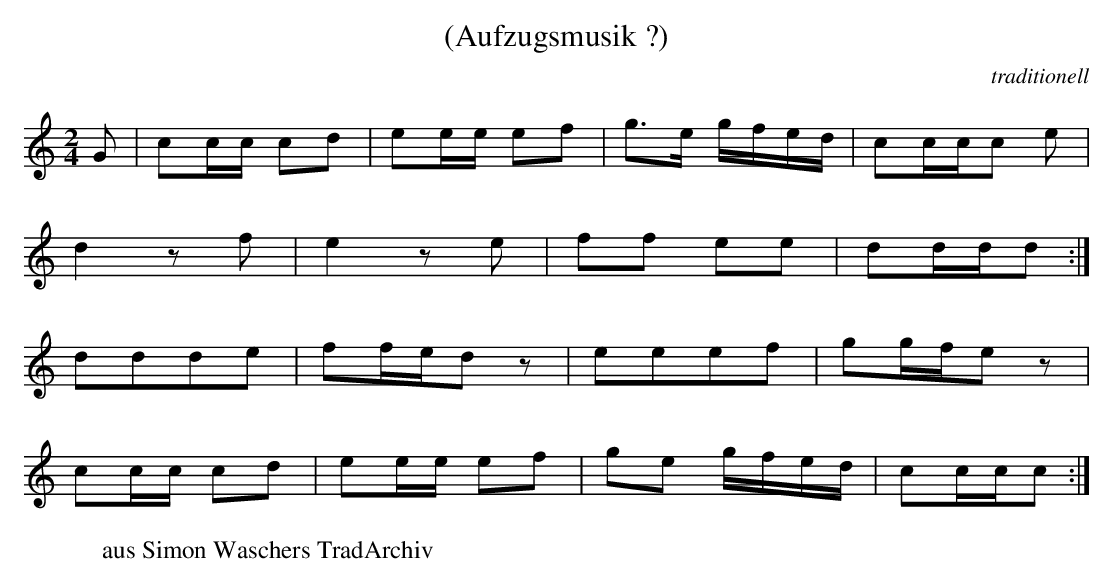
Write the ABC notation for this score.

X:1
T:(Aufzugsmusik ?)
C:traditionell
M:2/4
L:1/16
K:C
G2 |\
c2cc c2d2 | e2ee e2f2 | g3e gfed | c2ccc2 e2 |
d4z2f2 | e4z2e2 | f2f2 e2e2 | d2ddd2 :|
d2d2d2e2 | f2fed2z2 | e2e2e2f2 | g2gfe2z2 |
c2cc c2d2 | e2ee e2f2 | g2e2 gfed | c2ccc2 :|
W:aus Simon Waschers TradArchiv
